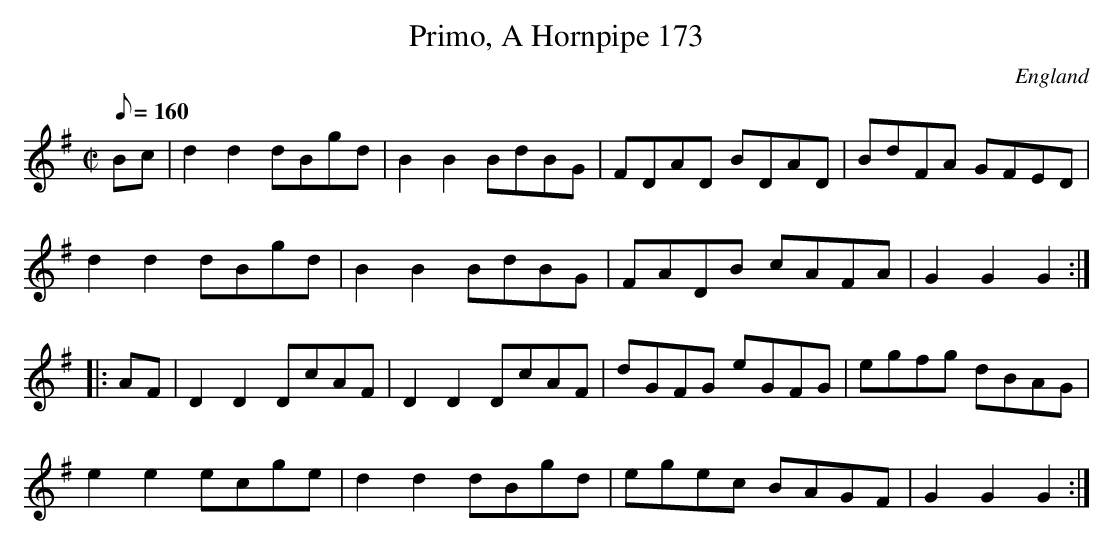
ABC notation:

X:1
T:Primo, A Hornpipe 173
M:C|
L:1/8
Q:160
O:England
K:G
Bc|d2d2 dBgd|B2B2 BdBG|FDAD BDAD|BdFA GFED|!
d2d2 dBgd|B2B2 BdBG|FADB cAFA|G2G2G2:|!
|:AF|D2D2 DcAF|D2D2 DcAF|dGFG eGFG|egfg dBAG|!
e2e2 ecge|d2d2 dBgd|egec BAGF|G2G2G2:|]
